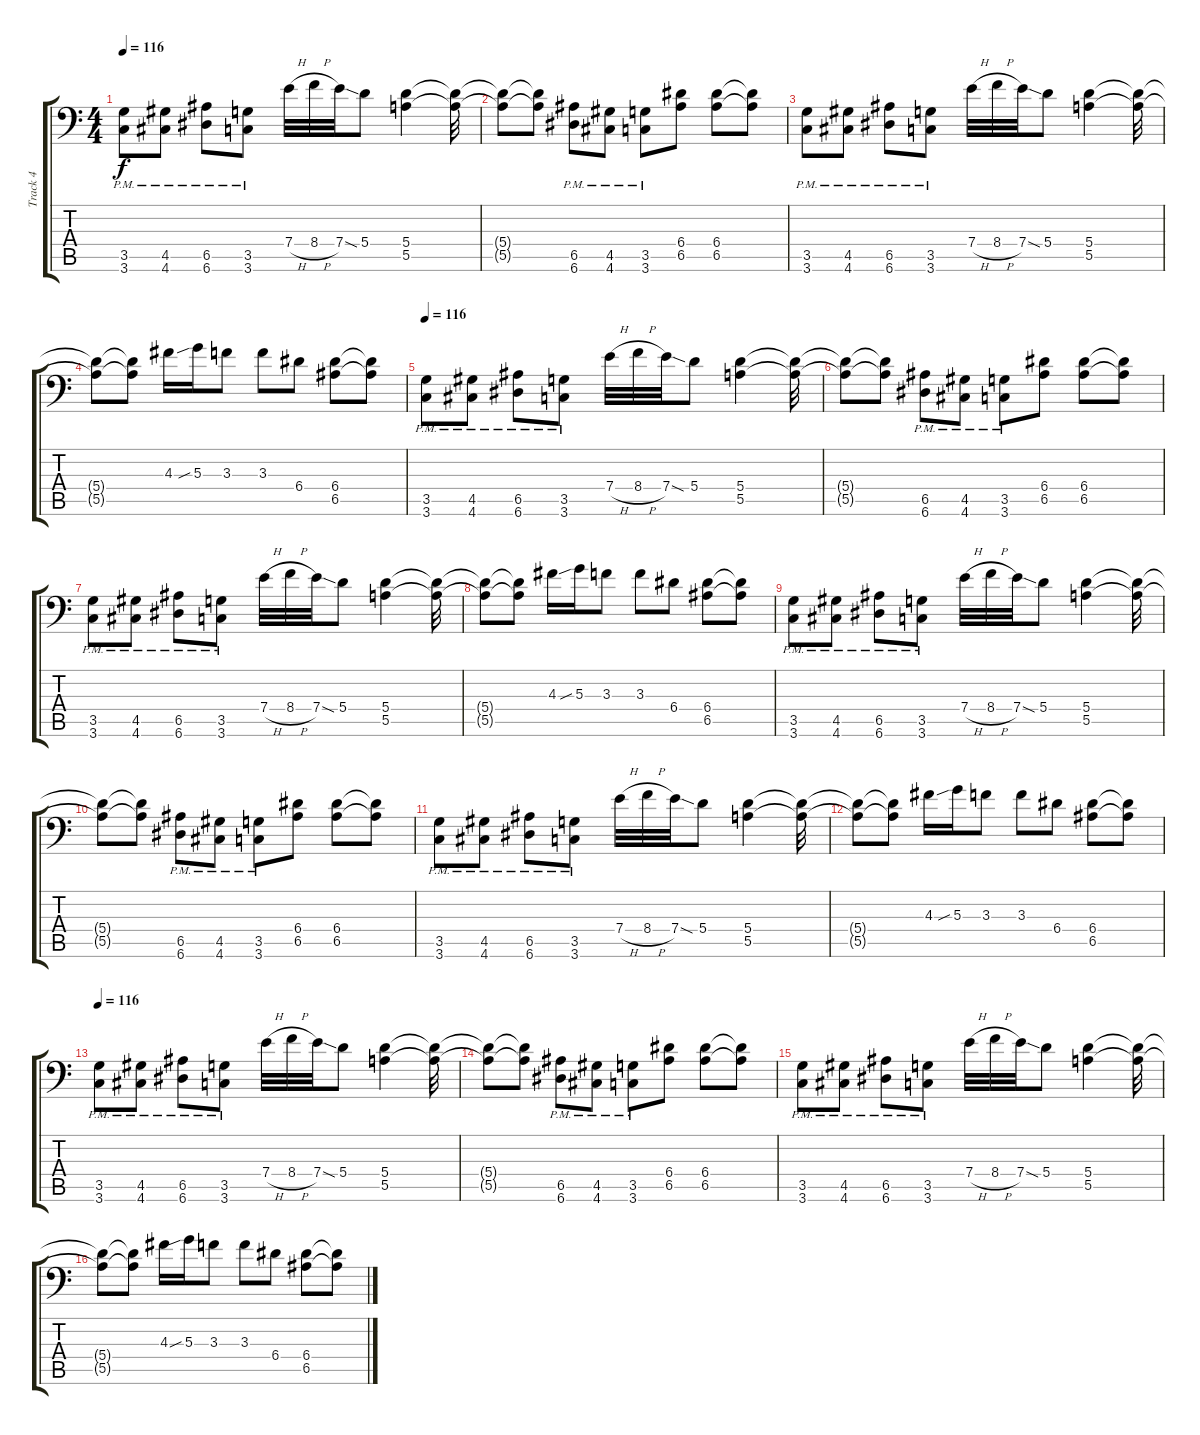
\track ("Track 4" "Track 4") {instrument overdrivenguitar}
\staff {score tabs}
\tuning (B3 Gb3 D3 A2 E2 A1) {hide}
\ts (4 4)
\tempo 116
\clef f4
\ks c
(3.5{pm} 3.6{pm}).8{dy f} (4.5{pm} 4.6{pm}).8 (6.5{pm} 6.6{pm}).8 (3.5{pm} 3.6{pm}).8 7.4{h}.32 8.4{h}.32 7.4{sod}.32 5.4.8 (5.4 5.5).4 (5.4{t} 5.5{t}).32 |
(5.4{t} 5.5{t}).8 (5.4{t} 5.5{t}).8 (6.5{pm} 6.6{pm}).8 (4.5{pm} 4.6{pm}).8 (3.5{pm} 3.6{pm}).8 (6.4 6.5).8 (6.4 6.5).8 (6.4{t} 6.5{t}).8 |
(3.5{pm} 3.6{pm}).8 (4.5{pm} 4.6{pm}).8 (6.5{pm} 6.6{pm}).8 (3.5{pm} 3.6{pm}).8 7.4{h}.32 8.4{h}.32 7.4{sod}.32 5.4.8 (5.4 5.5).4 (5.4{t} 5.5{t}).32 |
(5.4{t} 5.5{t}).8 (5.4{t} 5.5{t}).8 4.3.16 5.3{sib}.16 3.3.8 3.3.8 6.4.8 (6.4 6.5).8 (6.4{t} 6.5{t}).8 |
\tempo 112
\tempo 116
(3.5{pm} 3.6{pm}).8 (4.5{pm} 4.6{pm}).8 (6.5{pm} 6.6{pm}).8 (3.5{pm} 3.6{pm}).8 7.4{h}.32 8.4{h}.32 7.4{sod}.32 5.4.8 (5.4 5.5).4 (5.4{t} 5.5{t}).32 |
(5.4{t} 5.5{t}).8 (5.4{t} 5.5{t}).8 (6.5{pm} 6.6{pm}).8 (4.5{pm} 4.6{pm}).8 (3.5{pm} 3.6{pm}).8 (6.4 6.5).8 (6.4 6.5).8 (6.4{t} 6.5{t}).8 |
(3.5{pm} 3.6{pm}).8 (4.5{pm} 4.6{pm}).8 (6.5{pm} 6.6{pm}).8 (3.5{pm} 3.6{pm}).8 7.4{h}.32 8.4{h}.32 7.4{sod}.32 5.4.8 (5.4 5.5).4 (5.4{t} 5.5{t}).32 |
(5.4{t} 5.5{t}).8 (5.4{t} 5.5{t}).8 4.3.16 5.3{sib}.16 3.3.8 3.3.8 6.4.8 (6.4 6.5).8 (6.4{t} 6.5{t}).8 |
(3.5{pm} 3.6{pm}).8 (4.5{pm} 4.6{pm}).8 (6.5{pm} 6.6{pm}).8 (3.5{pm} 3.6{pm}).8 7.4{h}.32 8.4{h}.32 7.4{sod}.32 5.4.8 (5.4 5.5).4 (5.4{t} 5.5{t}).32 |
(5.4{t} 5.5{t}).8 (5.4{t} 5.5{t}).8 (6.5{pm} 6.6{pm}).8 (4.5{pm} 4.6{pm}).8 (3.5{pm} 3.6{pm}).8 (6.4 6.5).8 (6.4 6.5).8 (6.4{t} 6.5{t}).8 |
(3.5{pm} 3.6{pm}).8 (4.5{pm} 4.6{pm}).8 (6.5{pm} 6.6{pm}).8 (3.5{pm} 3.6{pm}).8 7.4{h}.32 8.4{h}.32 7.4{sod}.32 5.4.8 (5.4 5.5).4 (5.4{t} 5.5{t}).32 |
(5.4{t} 5.5{t}).8 (5.4{t} 5.5{t}).8 4.3.16 5.3{sib}.16 3.3.8 3.3.8 6.4.8 (6.4 6.5).8 (6.4{t} 6.5{t}).8 |
\tempo 112
\tempo 116
(3.5{pm} 3.6{pm}).8 (4.5{pm} 4.6{pm}).8 (6.5{pm} 6.6{pm}).8 (3.5{pm} 3.6{pm}).8 7.4{h}.32 8.4{h}.32 7.4{sod}.32 5.4.8 (5.4 5.5).4 (5.4{t} 5.5{t}).32 |
(5.4{t} 5.5{t}).8 (5.4{t} 5.5{t}).8 (6.5{pm} 6.6{pm}).8 (4.5{pm} 4.6{pm}).8 (3.5{pm} 3.6{pm}).8 (6.4 6.5).8 (6.4 6.5).8 (6.4{t} 6.5{t}).8 |
(3.5{pm} 3.6{pm}).8 (4.5{pm} 4.6{pm}).8 (6.5{pm} 6.6{pm}).8 (3.5{pm} 3.6{pm}).8 7.4{h}.32 8.4{h}.32 7.4{sod}.32 5.4.8 (5.4 5.5).4 (5.4{t} 5.5{t}).32 |
(5.4{t} 5.5{t}).8 (5.4{t} 5.5{t}).8 4.3.16 5.3{sib}.16 3.3.8 3.3.8 6.4.8 (6.4 6.5).8 (6.4{t} 6.5{t}).8
